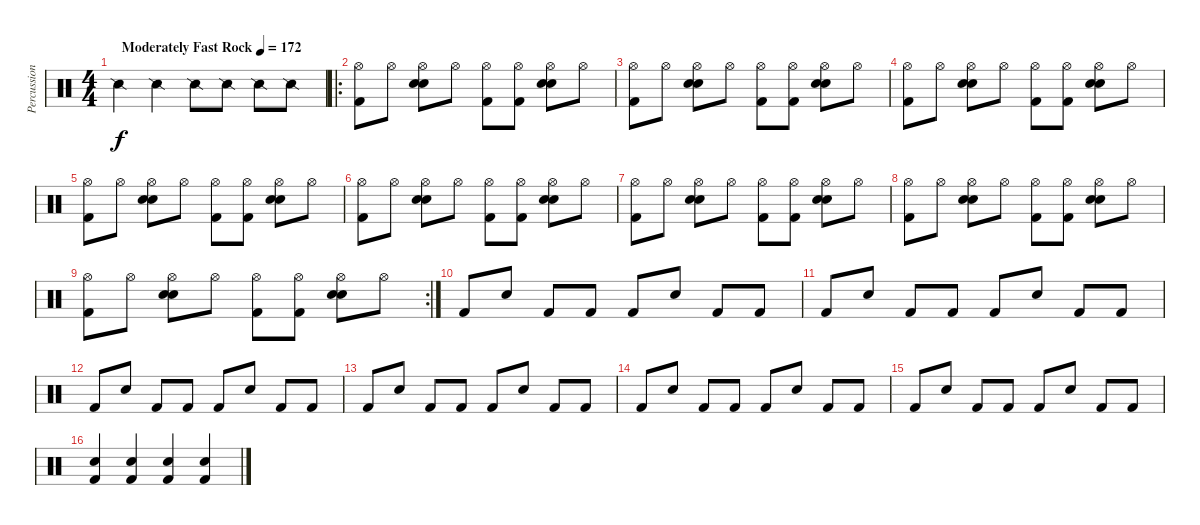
\track ("Percussion-" "Percussion") {instrument percussion}
\staff {score}
\articulation defaults
\ts (4 4)
\tempo (172 "Moderately Fast Rock")
\clef neutral
\ks c "Snare (side stick) 2".4{dy f} "Snare (side stick) 2".4 "Snare (side stick) 2".8 "Snare (side stick) 2".8 "Snare (side stick) 2".8 "Snare (side stick) 2".8
|
\ro
("Kick (hit) 2" "Hi-Hat (open)").8 "Hi-Hat (open)".8 ("Electric Snare (hit)" "Electric Snare (hit)" "Hi-Hat (open)").8 "Hi-Hat (open)".8 ("Kick (hit) 2" "Hi-Hat (open)").8 ("Kick (hit) 2" "Hi-Hat (open)").8 ("Electric Snare (hit)" "Electric Snare (hit)" "Hi-Hat (open)").8 "Hi-Hat (open)".8 |
("Kick (hit) 2" "Hi-Hat (open)").8 "Hi-Hat (open)".8 ("Electric Snare (hit)" "Electric Snare (hit)" "Hi-Hat (open)").8 "Hi-Hat (open)".8 ("Kick (hit) 2" "Hi-Hat (open)").8 ("Kick (hit) 2" "Hi-Hat (open)").8 ("Electric Snare (hit)" "Electric Snare (hit)" "Hi-Hat (open)").8 "Hi-Hat (open)".8 |
("Kick (hit) 2" "Hi-Hat (open)").8 "Hi-Hat (open)".8 ("Electric Snare (hit)" "Electric Snare (hit)" "Hi-Hat (open)").8 "Hi-Hat (open)".8 ("Kick (hit) 2" "Hi-Hat (open)").8 ("Kick (hit) 2" "Hi-Hat (open)").8 ("Electric Snare (hit)" "Electric Snare (hit)" "Hi-Hat (open)").8 "Hi-Hat (open)".8 |
("Kick (hit) 2" "Hi-Hat (open)").8 "Hi-Hat (open)".8 ("Electric Snare (hit)" "Electric Snare (hit)" "Hi-Hat (open)").8 "Hi-Hat (open)".8 ("Kick (hit) 2" "Hi-Hat (open)").8 ("Kick (hit) 2" "Hi-Hat (open)").8 ("Electric Snare (hit)" "Electric Snare (hit)" "Hi-Hat (open)").8 "Hi-Hat (open)".8 |
("Kick (hit) 2" "Hi-Hat (open)").8 "Hi-Hat (open)".8 ("Electric Snare (hit)" "Electric Snare (hit)" "Hi-Hat (open)").8 "Hi-Hat (open)".8 ("Kick (hit) 2" "Hi-Hat (open)").8 ("Kick (hit) 2" "Hi-Hat (open)").8 ("Electric Snare (hit)" "Electric Snare (hit)" "Hi-Hat (open)").8 "Hi-Hat (open)".8 |
("Kick (hit) 2" "Hi-Hat (open)").8 "Hi-Hat (open)".8 ("Electric Snare (hit)" "Electric Snare (hit)" "Hi-Hat (open)").8 "Hi-Hat (open)".8 ("Kick (hit) 2" "Hi-Hat (open)").8 ("Kick (hit) 2" "Hi-Hat (open)").8 ("Electric Snare (hit)" "Electric Snare (hit)" "Hi-Hat (open)").8 "Hi-Hat (open)".8 |
("Kick (hit) 2" "Hi-Hat (open)").8 "Hi-Hat (open)".8 ("Electric Snare (hit)" "Electric Snare (hit)" "Hi-Hat (open)").8 "Hi-Hat (open)".8 ("Kick (hit) 2" "Hi-Hat (open)").8 ("Kick (hit) 2" "Hi-Hat (open)").8 ("Electric Snare (hit)" "Electric Snare (hit)" "Hi-Hat (open)").8 "Hi-Hat (open)".8 |
\rc 2
("Kick (hit) 2" "Hi-Hat (open)").8 "Hi-Hat (open)".8 ("Electric Snare (hit)" "Electric Snare (hit)" "Hi-Hat (open)").8 "Hi-Hat (open)".8 ("Kick (hit) 2" "Hi-Hat (open)").8 ("Kick (hit) 2" "Hi-Hat (open)").8 ("Electric Snare (hit)" "Electric Snare (hit)" "Hi-Hat (open)").8 "Hi-Hat (open)".8 |
"Kick (hit) 2".8 "Electric Snare (hit)".8 "Kick (hit) 2".8 "Kick (hit) 2".8 "Kick (hit) 2".8 "Electric Snare (hit)".8 "Kick (hit) 2".8 "Kick (hit) 2".8 |
"Kick (hit) 2".8 "Electric Snare (hit)".8 "Kick (hit) 2".8 "Kick (hit) 2".8 "Kick (hit) 2".8 "Electric Snare (hit)".8 "Kick (hit) 2".8 "Kick (hit) 2".8 |
"Kick (hit) 2".8 "Electric Snare (hit)".8 "Kick (hit) 2".8 "Kick (hit) 2".8 "Kick (hit) 2".8 "Electric Snare (hit)".8 "Kick (hit) 2".8 "Kick (hit) 2".8 |
"Kick (hit) 2".8 "Electric Snare (hit)".8 "Kick (hit) 2".8 "Kick (hit) 2".8 "Kick (hit) 2".8 "Electric Snare (hit)".8 "Kick (hit) 2".8 "Kick (hit) 2".8 |
"Kick (hit) 2".8 "Electric Snare (hit)".8 "Kick (hit) 2".8 "Kick (hit) 2".8 "Kick (hit) 2".8 "Electric Snare (hit)".8 "Kick (hit) 2".8 "Kick (hit) 2".8 |
"Kick (hit) 2".8 "Electric Snare (hit)".8 "Kick (hit) 2".8 "Kick (hit) 2".8 "Kick (hit) 2".8 "Electric Snare (hit)".8 "Kick (hit) 2".8 "Kick (hit) 2".8 |
("Electric Snare (hit)" "Kick (hit) 2").4 ("Electric Snare (hit)" "Kick (hit) 2").4 ("Electric Snare (hit)" "Kick (hit) 2").4 ("Electric Snare (hit)" "Kick (hit) 2").4
